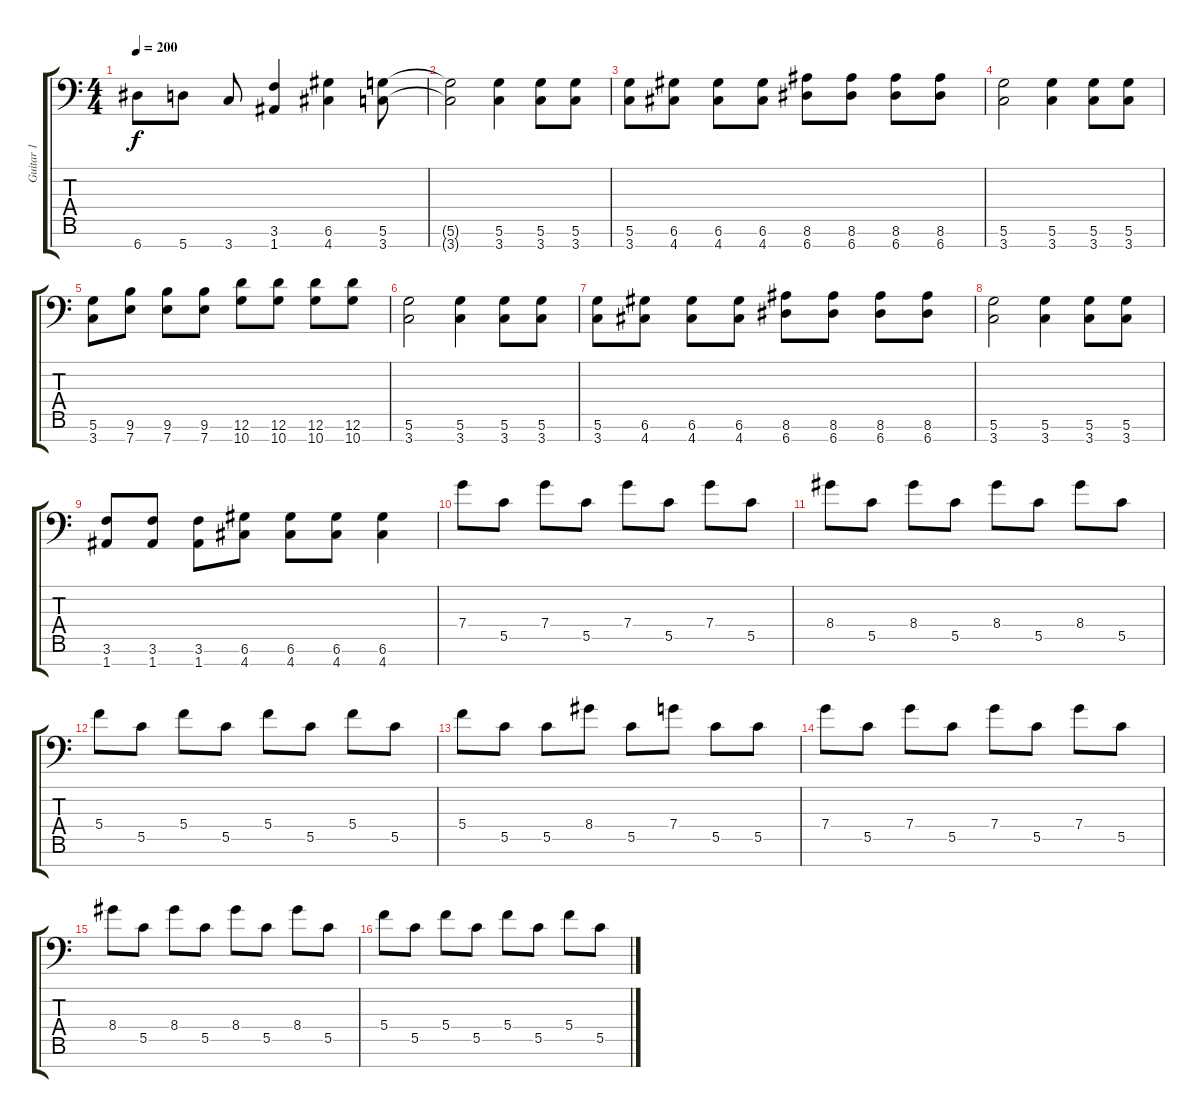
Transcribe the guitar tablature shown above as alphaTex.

\track ("Guitar 1" "Guitar 1") {instrument distortionguitar}
\staff {score tabs}
\tuning (D4 A3 F3 C3 G2 D2 A1) {hide}
\ts (4 4)
\tempo 200
\clef f4
\ks c
6.7.8{dy f} 5.7.8 3.7.8 (3.6 1.7).4 (6.6 4.7).4 (5.6 3.7).8 |
(5.6{t} 3.7{t}).2 (5.6 3.7).4 (5.6 3.7).8 (5.6 3.7).8 |
(5.6 3.7).8 (6.6 4.7).8 (6.6 4.7).8 (6.6 4.7).8 (8.6 6.7).8 (8.6 6.7).8 (8.6 6.7).8 (8.6 6.7).8 |
(5.6 3.7).2 (5.6 3.7).4 (5.6 3.7).8 (5.6 3.7).8 |
(5.6 3.7).8 (9.6 7.7).8 (9.6 7.7).8 (9.6 7.7).8 (12.6 10.7).8 (12.6 10.7).8 (12.6 10.7).8 (12.6 10.7).8 |
(5.6 3.7).2 (5.6 3.7).4 (5.6 3.7).8 (5.6 3.7).8 |
(5.6 3.7).8 (6.6 4.7).8 (6.6 4.7).8 (6.6 4.7).8 (8.6 6.7).8 (8.6 6.7).8 (8.6 6.7).8 (8.6 6.7).8 |
(5.6 3.7).2 (5.6 3.7).4 (5.6 3.7).8 (5.6 3.7).8 |
(3.6 1.7).8 (3.6 1.7).8 (3.6 1.7).8 (6.6 4.7).8 (6.6 4.7).8 (6.6 4.7).8 (6.6 4.7).4 |
7.4.8 5.5.8 7.4.8 5.5.8 7.4.8 5.5.8 7.4.8 5.5.8 |
8.4.8 5.5.8 8.4.8 5.5.8 8.4.8 5.5.8 8.4.8 5.5.8 |
5.4.8 5.5.8 5.4.8 5.5.8 5.4.8 5.5.8 5.4.8 5.5.8 |
5.4.8 5.5.8 5.5.8 8.4.8 5.5.8 7.4.8 5.5.8 5.5.8 |
7.4.8 5.5.8 7.4.8 5.5.8 7.4.8 5.5.8 7.4.8 5.5.8 |
8.4.8 5.5.8 8.4.8 5.5.8 8.4.8 5.5.8 8.4.8 5.5.8 |
5.4.8 5.5.8 5.4.8 5.5.8 5.4.8 5.5.8 5.4.8 5.5.8
